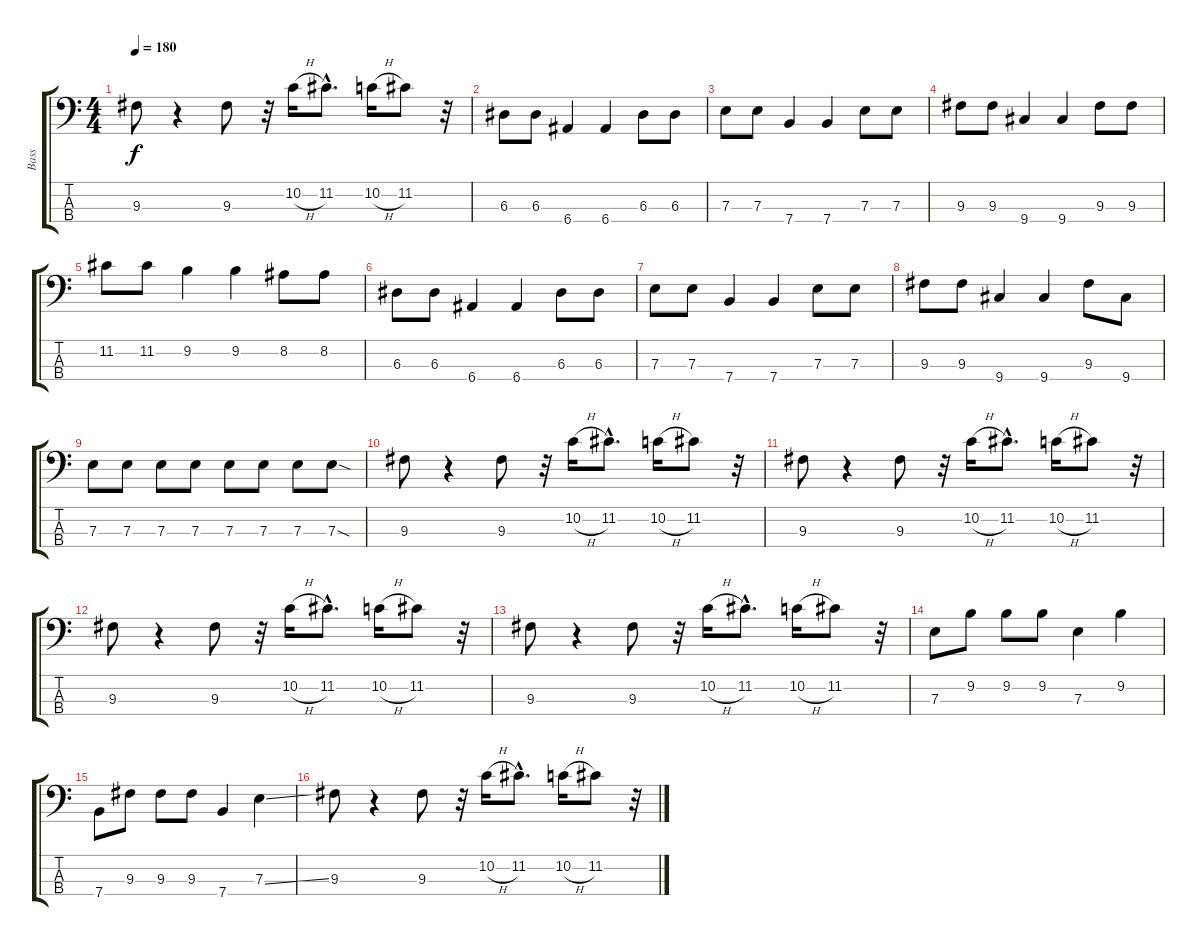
\track ("Bass" "Bass") {instrument electricbassfinger}
\staff {score tabs}
\tuning (G2 D2 A1 E1) {hide}
\ts (4 4)
\tempo 180
\clef f4
\ks c
9.3.8{dy f} r.4 9.3.8 r.32 10.2{h}.16 11.2{hac}.8{d} 10.2{h}.16 11.2.8 r.32 |
6.3.8 6.3.8 6.4.4 6.4.4 6.3.8 6.3.8 |
7.3.8 7.3.8 7.4.4 7.4.4 7.3.8 7.3.8 |
9.3.8 9.3.8 9.4.4 9.4.4 9.3.8 9.3.8 |
11.2.8 11.2.8 9.2.4 9.2.4 8.2.8 8.2.8 |
6.3.8 6.3.8 6.4.4 6.4.4 6.3.8 6.3.8 |
7.3.8 7.3.8 7.4.4 7.4.4 7.3.8 7.3.8 |
9.3.8 9.3.8 9.4.4 9.4.4 9.3.8 9.4.8 |
7.3.8 7.3.8 7.3.8 7.3.8 7.3.8 7.3.8 7.3.8 7.3{sod}.8 |
9.3.8 r.4 9.3.8 r.32 10.2{h}.16 11.2{hac}.8{d} 10.2{h}.16 11.2.8 r.32 |
9.3.8 r.4 9.3.8 r.32 10.2{h}.16 11.2{hac}.8{d} 10.2{h}.16 11.2.8 r.32 |
9.3.8 r.4 9.3.8 r.32 10.2{h}.16 11.2{hac}.8{d} 10.2{h}.16 11.2.8 r.32 |
9.3.8 r.4 9.3.8 r.32 10.2{h}.16 11.2{hac}.8{d} 10.2{h}.16 11.2.8 r.32 |
7.3.8 9.2.8 9.2.8 9.2.8 7.3.4 9.2.4 |
7.4.8 9.3.8 9.3.8 9.3.8 7.4.4 7.3{ss}.4 |
9.3.8 r.4 9.3.8 r.32 10.2{h}.16 11.2{hac}.8{d} 10.2{h}.16 11.2.8 r.32
